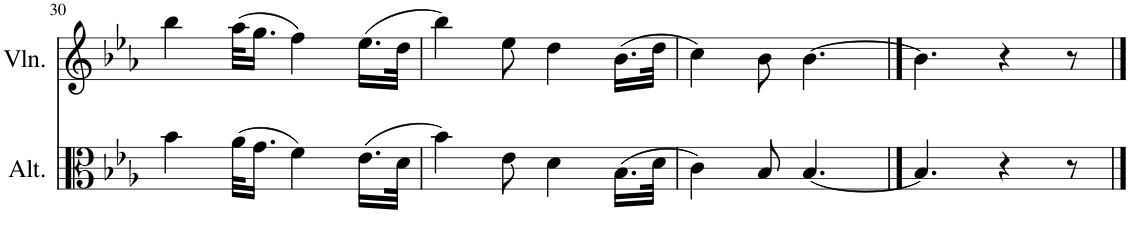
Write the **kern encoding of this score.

**kern	**kern
*part2	*part1
*staff2	*staff1
*I"Alto	*I"Violon
*I'Alt.	*I'Vln.
!!LO:PB:g=z
*clefC3	*clefG2
*k[b-e-a-]	*k[b-e-a-]
*M6/8	*M6/8
=30	=30
4b-\	4bb-\
(32a-\KLL	(32aa-\KLL
16.g\JJ	16.gg\JJ
4f\)	4ff\)
(16.e-\LL	(16.ee-\LL
32d\JJk	32dd\JJk
=31	=31
4b-\)	4bb-\)
8e-\	8ee-\
4d\	4dd\
(16.B-\LL	(16.b-\LL
32d\JJk	32dd\JJk
=32	=32
4c\)	4cc\)
8B-/	8b-\
[4.B-/	[4.b-\
==33	==33
4.B-/]	4.b-\]
4r	4r
8r	8r
==	==
*-	*-
